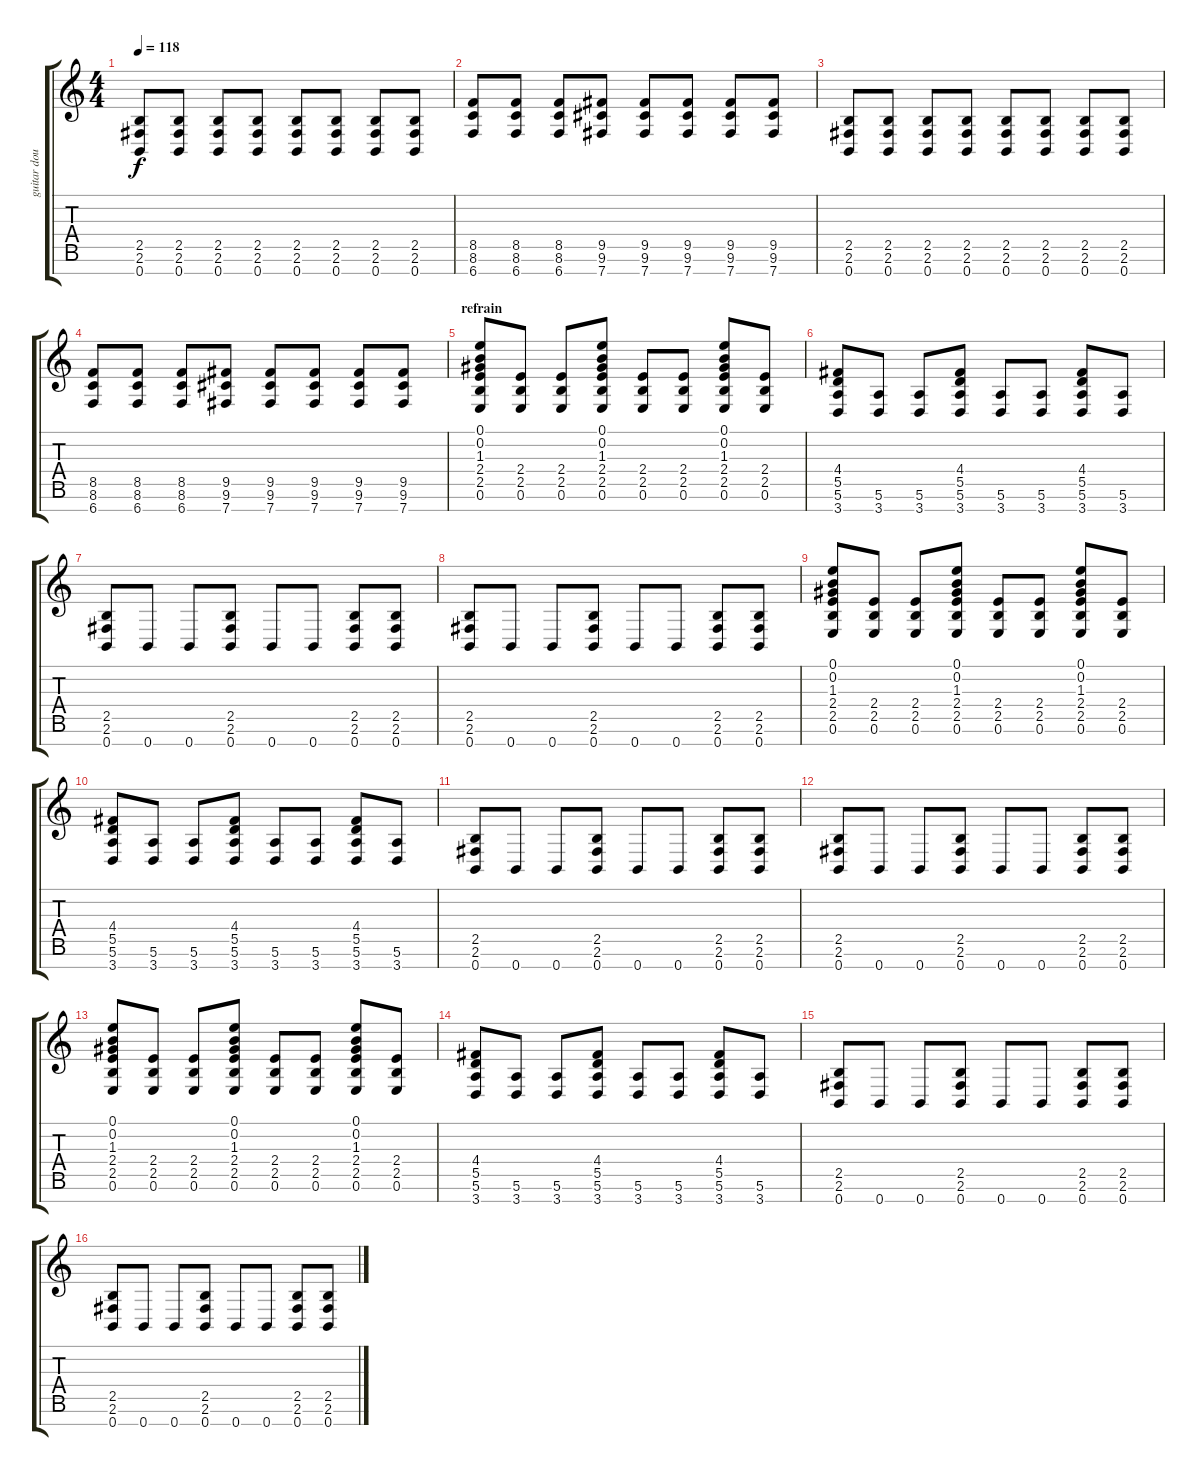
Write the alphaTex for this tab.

\track ("guitar doublé" "guitar dou") {instrument distortionguitar}
\staff {score tabs}
\tuning (E4 B3 G3 D3 A2 E2 B1) {hide}
\ts (4 4)
\tempo 118
\clef g2
\ks c
(2.5 2.6 0.7).8{dy f} (2.5 2.6 0.7).8 (2.5 2.6 0.7).8 (2.5 2.6 0.7).8 (2.5 2.6 0.7).8 (2.5 2.6 0.7).8 (2.5 2.6 0.7).8 (2.5 2.6 0.7).8 |
(8.5 8.6 6.7).8 (8.5 8.6 6.7).8 (8.5 8.6 6.7).8 (9.5 9.6 7.7).8 (9.5 9.6 7.7).8 (9.5 9.6 7.7).8 (9.5 9.6 7.7).8 (9.5 9.6 7.7).8 |
(2.5 2.6 0.7).8 (2.5 2.6 0.7).8 (2.5 2.6 0.7).8 (2.5 2.6 0.7).8 (2.5 2.6 0.7).8 (2.5 2.6 0.7).8 (2.5 2.6 0.7).8 (2.5 2.6 0.7).8 |
(8.5 8.6 6.7).8 (8.5 8.6 6.7).8 (8.5 8.6 6.7).8 (9.5 9.6 7.7).8 (9.5 9.6 7.7).8 (9.5 9.6 7.7).8 (9.5 9.6 7.7).8 (9.5 9.6 7.7).8 |
\section ("" "refrain")
(0.1 0.2 1.3 2.4 2.5 0.6).8 (2.4 2.5 0.6).8 (2.4 2.5 0.6).8 (0.1 0.2 1.3 2.4 2.5 0.6).8 (2.4 2.5 0.6).8 (2.4 2.5 0.6).8 (0.1 0.2 1.3 2.4 2.5 0.6).8 (2.4 2.5 0.6).8 |
(4.4 5.5 5.6 3.7).8 (5.6 3.7).8 (5.6 3.7).8 (4.4 5.5 5.6 3.7).8 (5.6 3.7).8 (5.6 3.7).8 (4.4 5.5 5.6 3.7).8 (5.6 3.7).8 |
(2.5 2.6 0.7).8 0.7.8 0.7.8 (2.5 2.6 0.7).8 0.7.8 0.7.8 (2.5 2.6 0.7).8 (2.5 2.6 0.7).8 |
(2.5 2.6 0.7).8 0.7.8 0.7.8 (2.5 2.6 0.7).8 0.7.8 0.7.8 (2.5 2.6 0.7).8 (2.5 2.6 0.7).8 |
(0.1 0.2 1.3 2.4 2.5 0.6).8 (2.4 2.5 0.6).8 (2.4 2.5 0.6).8 (0.1 0.2 1.3 2.4 2.5 0.6).8 (2.4 2.5 0.6).8 (2.4 2.5 0.6).8 (0.1 0.2 1.3 2.4 2.5 0.6).8 (2.4 2.5 0.6).8 |
(4.4 5.5 5.6 3.7).8 (5.6 3.7).8 (5.6 3.7).8 (4.4 5.5 5.6 3.7).8 (5.6 3.7).8 (5.6 3.7).8 (4.4 5.5 5.6 3.7).8 (5.6 3.7).8 |
(2.5 2.6 0.7).8 0.7.8 0.7.8 (2.5 2.6 0.7).8 0.7.8 0.7.8 (2.5 2.6 0.7).8 (2.5 2.6 0.7).8 |
(2.5 2.6 0.7).8 0.7.8 0.7.8 (2.5 2.6 0.7).8 0.7.8 0.7.8 (2.5 2.6 0.7).8 (2.5 2.6 0.7).8 |
(0.1 0.2 1.3 2.4 2.5 0.6).8 (2.4 2.5 0.6).8 (2.4 2.5 0.6).8 (0.1 0.2 1.3 2.4 2.5 0.6).8 (2.4 2.5 0.6).8 (2.4 2.5 0.6).8 (0.1 0.2 1.3 2.4 2.5 0.6).8 (2.4 2.5 0.6).8 |
(4.4 5.5 5.6 3.7).8 (5.6 3.7).8 (5.6 3.7).8 (4.4 5.5 5.6 3.7).8 (5.6 3.7).8 (5.6 3.7).8 (4.4 5.5 5.6 3.7).8 (5.6 3.7).8 |
(2.5 2.6 0.7).8 0.7.8 0.7.8 (2.5 2.6 0.7).8 0.7.8 0.7.8 (2.5 2.6 0.7).8 (2.5 2.6 0.7).8 |
(2.5 2.6 0.7).8 0.7.8 0.7.8 (2.5 2.6 0.7).8 0.7.8 0.7.8 (2.5 2.6 0.7).8 (2.5 2.6 0.7).8
